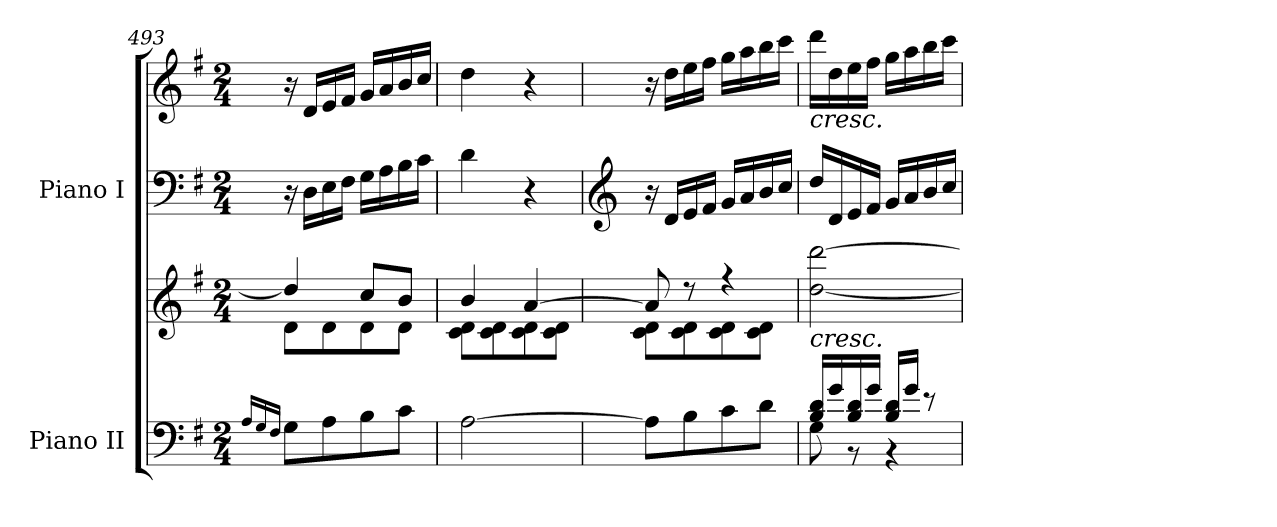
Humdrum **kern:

**kern	**kern	**kern	**kern
*part2	*part2	*part1	*part1
*staff4	*staff3	*staff2	*staff1
*I"Piano II	*	*I"Piano I	*
*I'Pno. II	*	*I'Pno. I	*
!!LO:PB:g=z
*clefF4	*clefG2	*clefF4	*clefG2
*k[f#]	*k[f#]	*k[f#]	*k[f#]
*M2/4	*M2/4	*M2/4	*M2/4
=493	=493	=493	=493
16qA/LL	.	.	.
16qG/	.	.	.
16qF#/JJ	.	.	.
*	*^	*	*
8G!\L	4dd!/]	8d!\L	16r	16r
.	.	.	16D\LL	16d/LL
8A!\	.	8d!\	16E\	16e/
.	.	.	16F#\JJ	16f#/JJ
8B!\	8cc!/L	8d!\	16G\LL	16g/LL
.	.	.	16A\	16a/
8c!\J	8b!/J	8d!\J	16B\	16b/
.	.	.	16c\JJ	16cc/JJ
=494	=494	=494	=494	=494
[2A!\	4b!/	8c!\ 8d!\L	4d\	4dd\
.	.	8c!\ 8d!\	.	.
.	[4a!/	8c!\ 8d!\	4r	4r
.	.	8c!\ 8d!\J	.	.
=495	=495	=495	=495	=495
*	*	*	*clefG2	*
8A!\L]	8a!/]	8c!\ 8d!\L	16r	16r
.	.	.	16d/LL	16dd\LL
8B!\	8r	8c!\ 8d!\	16e/	16ee\
.	.	.	16f#/JJ	16ff#\JJ
8c!\	4r	8c!\ 8d!\	16g/LL	16gg\LL
.	.	.	16a/	16aa\
8d!\J	.	8c!\ 8d!\J	16b/	16bb\
.	.	.	16cc/JJ	16ccc\JJ
*	*v	*v	*	*
=496	=496	=496	=496
*^	*	*	*
!	!	!	!	!LO:TX:b:i:t=cresc.
!	!	!LO:TX:b:i:t=cresc.	!	!
16B!/ 16d!/LL	8G!\	[2dd!\ [2ddd!\	16dd/LL	16ddd\LL
16g!/	.	.	16d/	16dd\
16B!/ 16d!/	8r	.	16e/	16ee\
16g!/JJ	.	.	16f#/JJ	16ff#\JJ
16B!/ 16d!/LL	4r	.	16g/LL	16gg\LL
16g!/JJ	.	.	16a/	16aa\
8r	.	.	16b/	16bb\
.	.	.	16cc/JJ	16ccc\JJ
*v	*v	*	*	*
=	=	=	=
*-	*-	*-	*-
